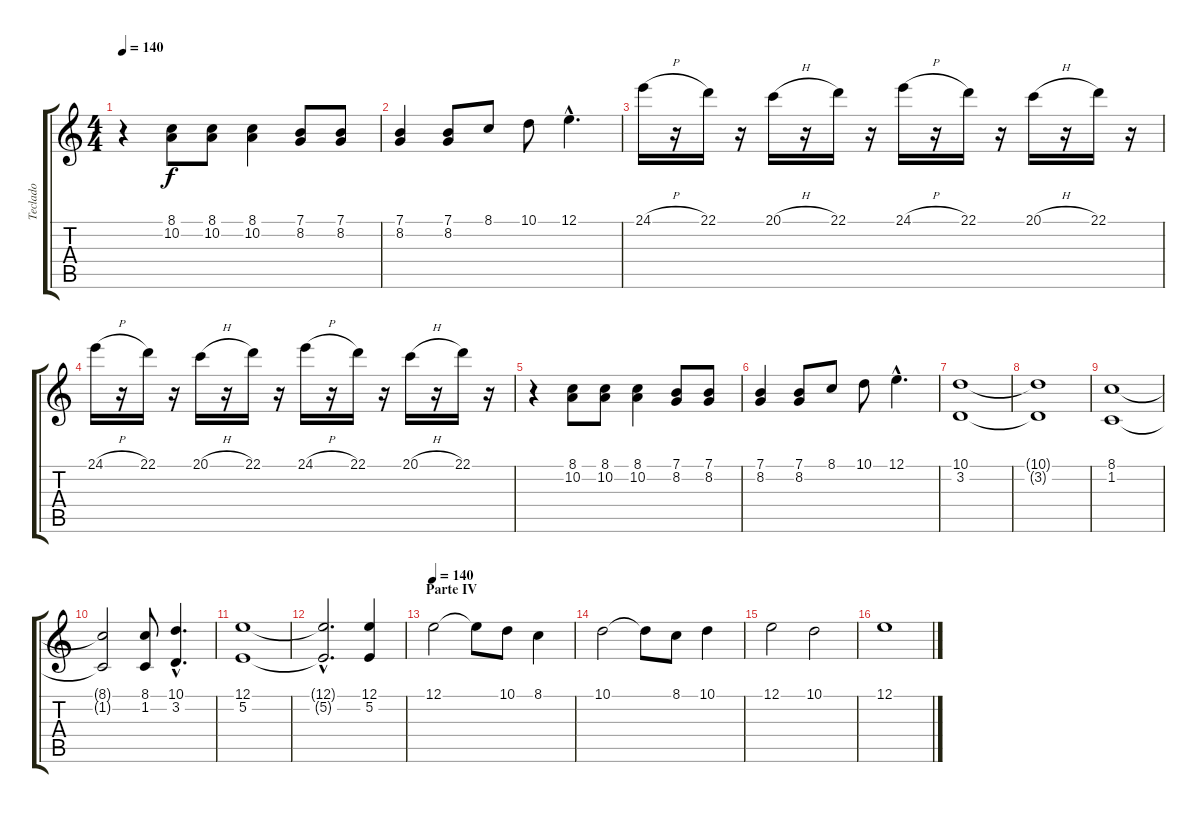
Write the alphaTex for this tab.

\track ("Teclado" "Teclado") {instrument tremolostrings}
\staff {score tabs}
\tuning (E4 B3 G3 D3 A2 E2) {hide}
\ts (4 4)
\tempo 140
\clef g2
\ks c
r.4{dy f volume 5} (8.1 10.2).8 (8.1 10.2).8 (8.1 10.2).4 (7.1 8.2).8 (7.1 8.2).8 |
(7.1 8.2).4 (7.1 8.2).8 8.1.8 10.1.8 12.1{hac}.4{d} |
24.1{h}.16{volume 2} r.16 22.1.16 r.16 20.1{h}.16 r.16 22.1.16 r.16 24.1{h}.16 r.16 22.1.16 r.16 20.1{h}.16 r.16 22.1.16 r.16 |
24.1{h}.16 r.16 22.1.16 r.16 20.1{h}.16 r.16 22.1.16 r.16 24.1{h}.16 r.16 22.1.16 r.16 20.1{h}.16 r.16 22.1.16 r.16 |
r.4{volume 5} (8.1 10.2).8 (8.1 10.2).8 (8.1 10.2).4 (7.1 8.2).8 (7.1 8.2).8 |
(7.1 8.2).4 (7.1 8.2).8 8.1.8 10.1.8 12.1{hac}.4{d} |
(10.1 3.2).1 |
(10.1{t} 3.2{t}).1 |
(8.1 1.2).1 |
(8.1{t} 1.2{t}).2 (8.1 1.2).8 (10.1{hac} 3.2{hac}).4{d} |
(12.1 5.2).1 |
(12.1{hac t} 5.2{hac t}).2{d} (12.1 5.2).4 |
\section ("" "Parte IV")
\tempo 140
12.1.2{volume 3 instrument tremolostrings} 12.1{t}.8 10.1.8 8.1.4 |
10.1.2 10.1{t}.8 8.1.8 10.1.4 |
12.1.2 10.1.2 |
12.1.1
